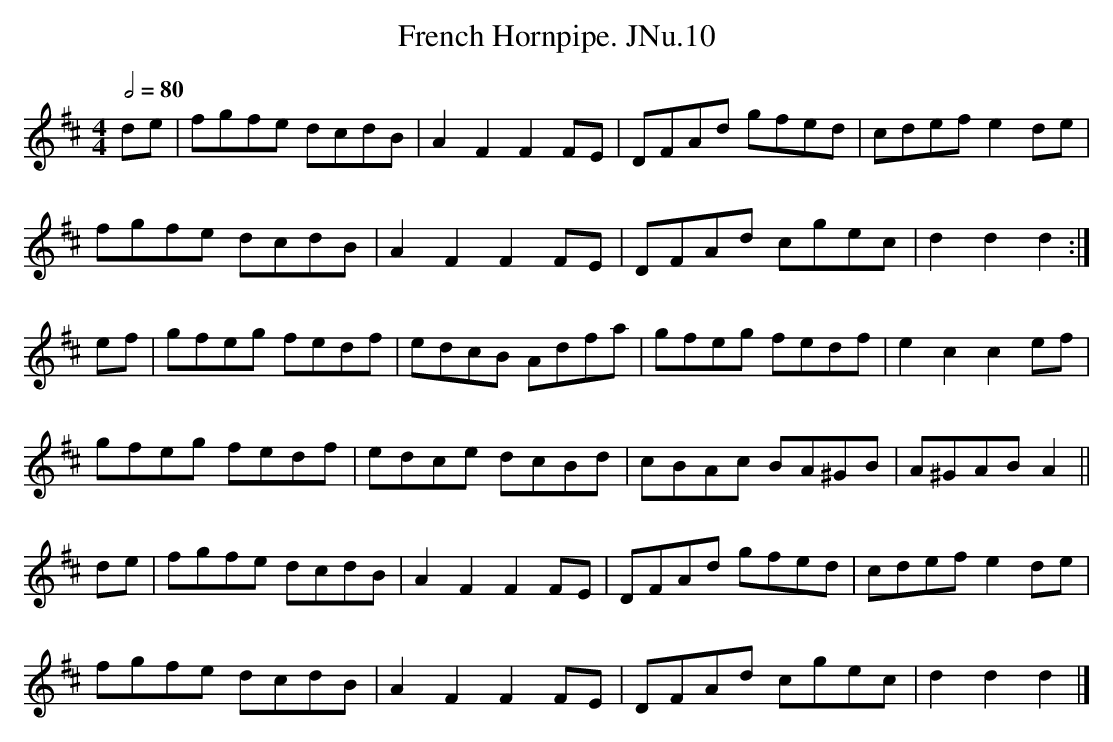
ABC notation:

X:1
T:French Hornpipe. JNu.10
M:4/4
L:1/8
Q:1/2=80
K:D
de|fgfe dcdB|A2F2F2FE|DFAd gfed|cdef e2de|
fgfe dcdB|A2F2F2 FE|DFAd cgec|d2d2d2:|
ef|gfeg fedf|edcB Adfa|gfeg fedf|e2c2c2 ef|
gfeg fedf|edce dcBd|cBAc BA^GB|A^GAB A2||
de|fgfe dcdB|A2F2F2FE|DFAd gfed|cdef e2de|
fgfe dcdB|A2F2F2 FE|DFAd cgec|d2d2d2|]
